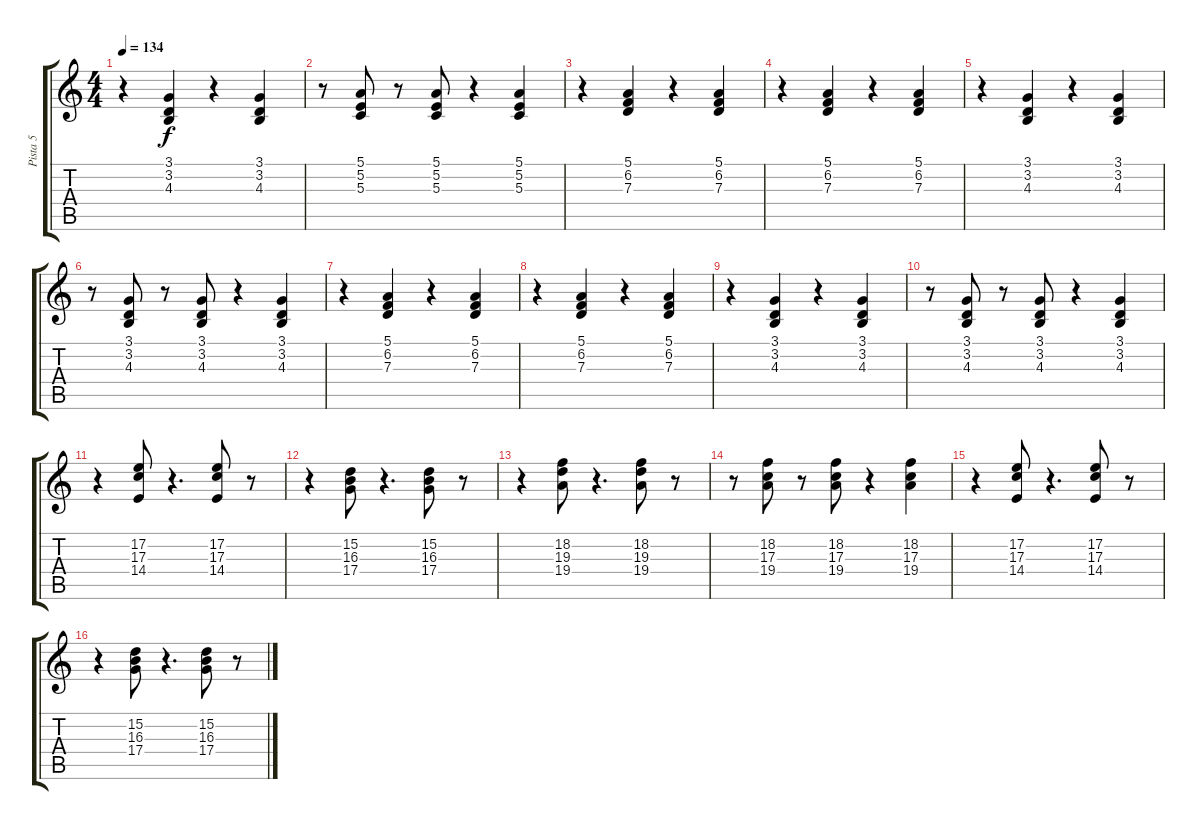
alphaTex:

\track ("Pista 5" "Pista 5") {instrument electricgrandpiano}
\staff {score tabs}
\tuning (E4 B3 G3 D3 A2 E2) {hide}
\ts (4 4)
\tempo 134
\clef g2
\ks c
r.4{dy f} (3.1 3.2 4.3).4 r.4 (3.1 3.2 4.3).4 |
r.8 (5.1 5.2 5.3).8 r.8 (5.1 5.2 5.3).8 r.4 (5.1 5.2 5.3).4 |
r.4 (5.1 6.2 7.3).4 r.4 (5.1 6.2 7.3).4 |
r.4 (5.1 6.2 7.3).4 r.4 (5.1 6.2 7.3).4 |
r.4 (3.1 3.2 4.3).4 r.4 (3.1 3.2 4.3).4 |
r.8 (3.1 3.2 4.3).8 r.8 (3.1 3.2 4.3).8 r.4 (3.1 3.2 4.3).4 |
r.4 (5.1 6.2 7.3).4 r.4 (5.1 6.2 7.3).4 |
r.4 (5.1 6.2 7.3).4 r.4 (5.1 6.2 7.3).4 |
r.4 (3.1 3.2 4.3).4 r.4 (3.1 3.2 4.3).4 |
r.8 (3.1 3.2 4.3).8 r.8 (3.1 3.2 4.3).8 r.4 (3.1 3.2 4.3).4 |
r.4 (17.2 17.3 14.4).8 r.4{d} (17.2 17.3 14.4).8 r.8 |
r.4 (15.2 16.3 17.4).8 r.4{d} (15.2 16.3 17.4).8 r.8 |
r.4 (18.2 19.3 19.4).8 r.4{d} (18.2 19.3 19.4).8 r.8 |
r.8 (18.2 17.3 19.4).8 r.8 (18.2 17.3 19.4).8 r.4 (18.2 17.3 19.4).4 |
r.4 (17.2 17.3 14.4).8 r.4{d} (17.2 17.3 14.4).8 r.8 |
r.4 (15.2 16.3 17.4).8 r.4{d} (15.2 16.3 17.4).8 r.8
